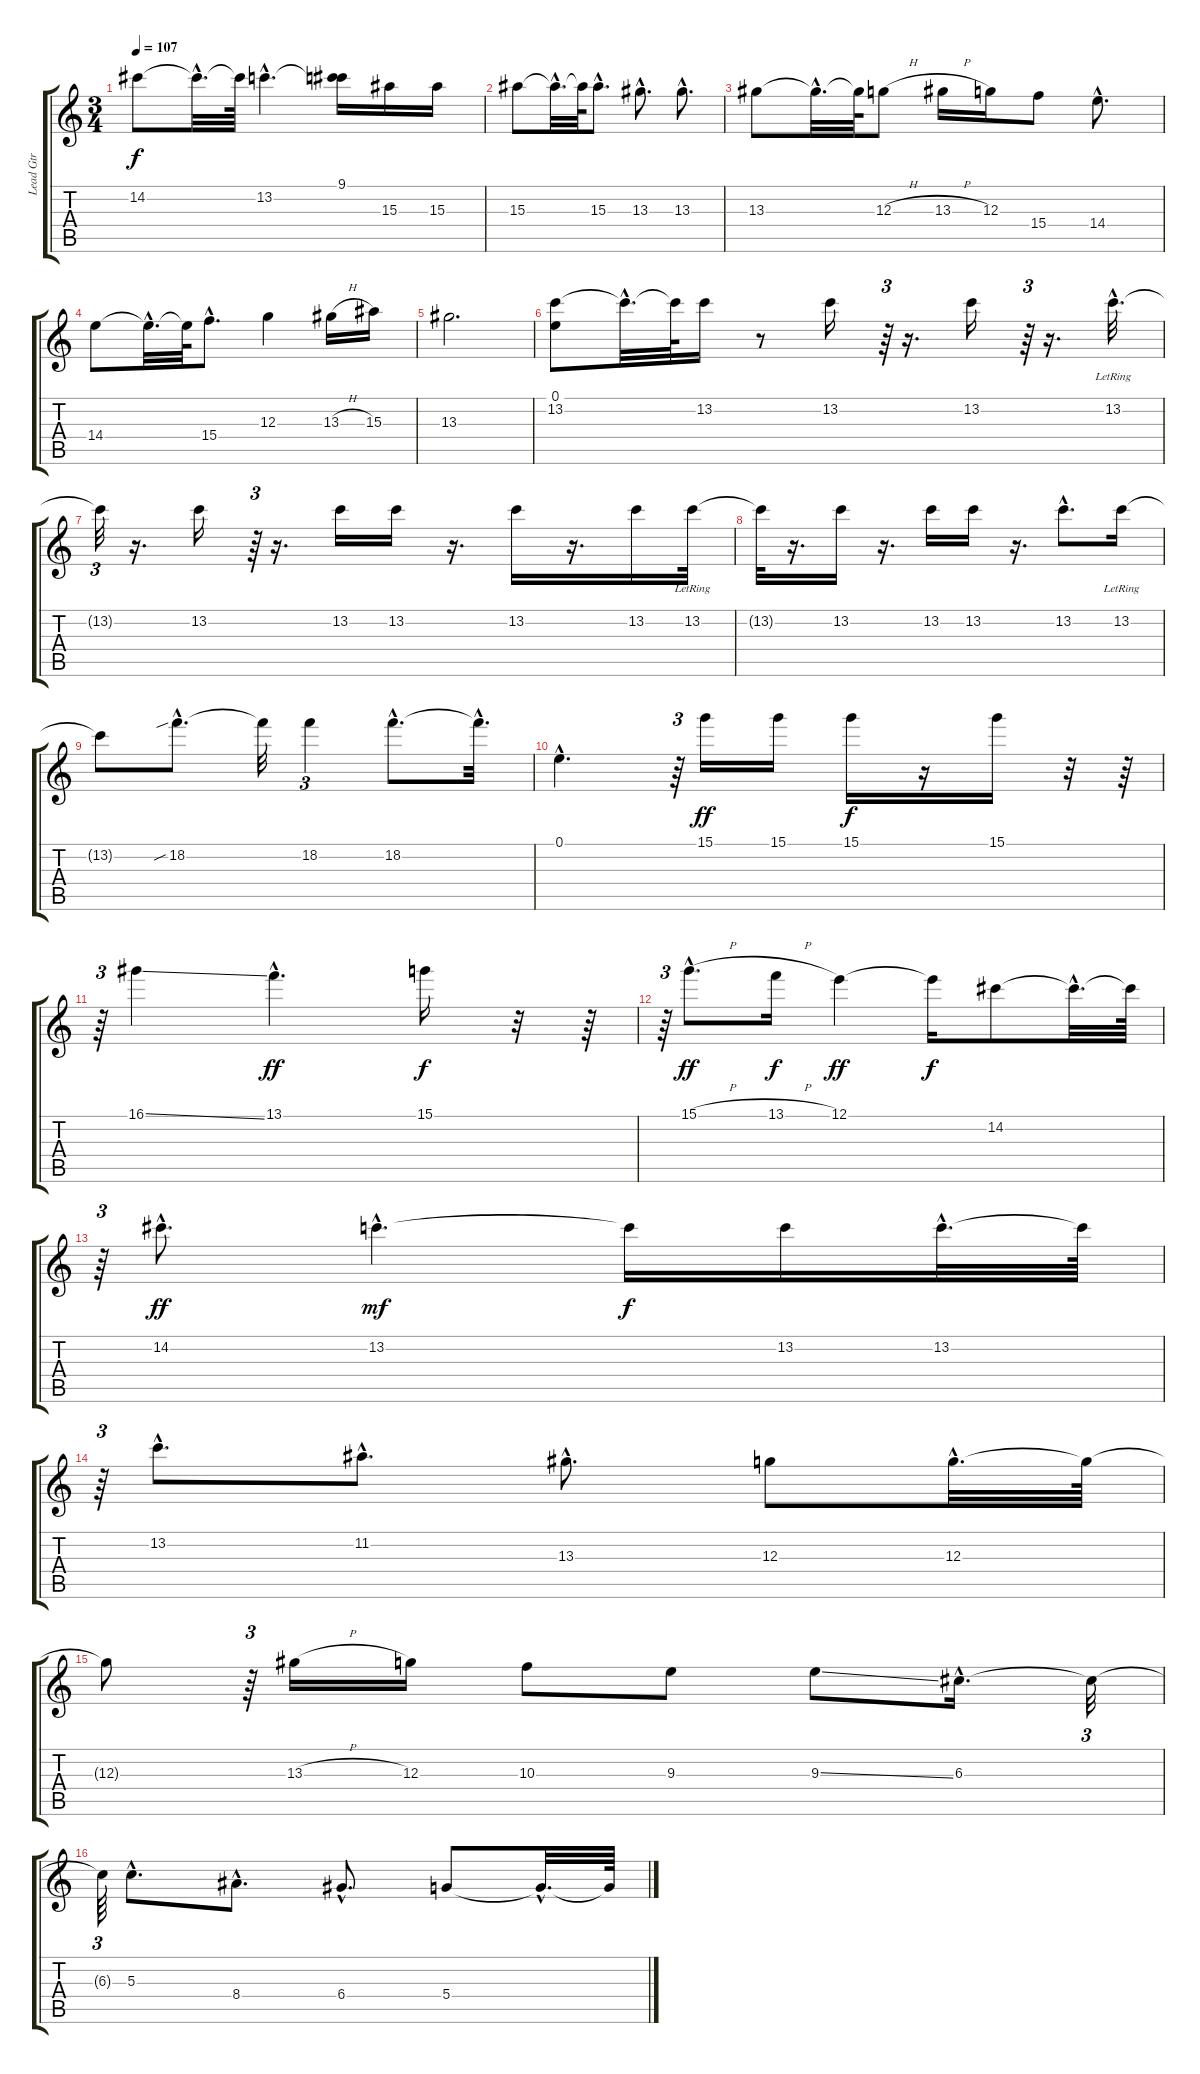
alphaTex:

\track ("Lead Gtr" "Lead Gtr") {instrument overdrivenguitar}
\staff {score tabs}
\tuning (E4 B3 G3 D3 A2 E2) {hide}
\ts (3 4)
\tempo 107
\clef g2
\ks c
14.2.8{dy f} 14.2{hac t}.32{d} 14.2{t}.64 13.2{hac}.4{d} (9.1{t} 13.2{t}).16 15.3.16 15.3.16 |
15.3.8 15.3{hac t}.32{d} 15.3{t}.64 15.3{hac}.8{d} 13.3{hac}.8{d} 13.3{hac}.8{d} |
13.3.8 13.3{hac t}.32{d} 13.3{t}.64 12.3{h}.8 13.3{h}.16 12.3.16 15.4.8 14.4{hac}.8{d} |
14.4.8 14.4{hac t}.32{d} 14.4{t}.64 15.4{hac}.8{d} 12.3.4 13.3{h}.16 15.3.16 |
13.3.2{d} |
(0.1 13.2).8 13.2{hac t}.32{d} 13.2{t}.64 13.2.16 r.8 13.2.16 r.64{tu (3 2)} r.16{d} 13.2.16 r.64{tu (3 2)} r.16{d} 13.2{hac lr}.32{d} |
13.2{t}.32{tu (3 2)} r.16{d} 13.2.16 r.64{tu (3 2)} r.16{d} 13.2.16 13.2.16 r.16{d} 13.2.16 r.16{d} 13.2.16 13.2{lr}.32 |
13.2{t}.32 r.16{d} 13.2.16 r.16{d} 13.2.16 13.2.16 r.16{d} 13.2{hac}.8{d} 13.2{lr}.16 |
13.2{t}.8 18.2{sib hac}.8{d} 18.2{t}.32 18.2.4{tu (3 2)} 18.2{hac}.8{d} 18.2{hac t}.32{d} |
0.1{hac}.4{d} r.64{tu (3 2)} 15.1.16{dy ff} 15.1.16 15.1.16{dy f} r.16 15.1.16 r.32 r.64 |
r.64{tu (3 2)} 16.1{ss}.4 13.1{hac}.4{d dy ff} 15.1.16{dy f} r.32 r.64 |
r.64{tu (3 2)} 15.1{h hac}.8{d dy ff} 13.1{h}.16{dy f} 12.1.4{dy ff} 12.1{t}.16{dy f} 14.2.8 14.2{hac t}.32{d} 14.2{t}.64 |
r.64{tu (3 2)} 14.2{hac}.8{d dy ff} 13.2{hac}.4{d dy mf} 13.2{t}.16{dy f} 13.2.16 13.2{hac}.32{d} 13.2{t}.64 |
r.64{tu (3 2)} 13.2{hac}.8{d} 11.2{hac}.8{d} 13.3{hac}.8{d} 12.3.8 12.3{hac}.32{d} 12.3{t}.64 |
12.3{t}.8 r.64{tu (3 2)} 13.3{h}.16 12.3.16 10.3.8 9.3.8 9.3{ss}.8 6.3{hac}.16{d} 6.3{t}.32{tu (3 2)} |
6.3{t}.64{tu (3 2)} 5.3{hac}.8{d} 8.4{hac}.8{d} 6.4{hac}.8{d} 5.4.8 5.4{hac t}.32{d} 5.4{t}.64
